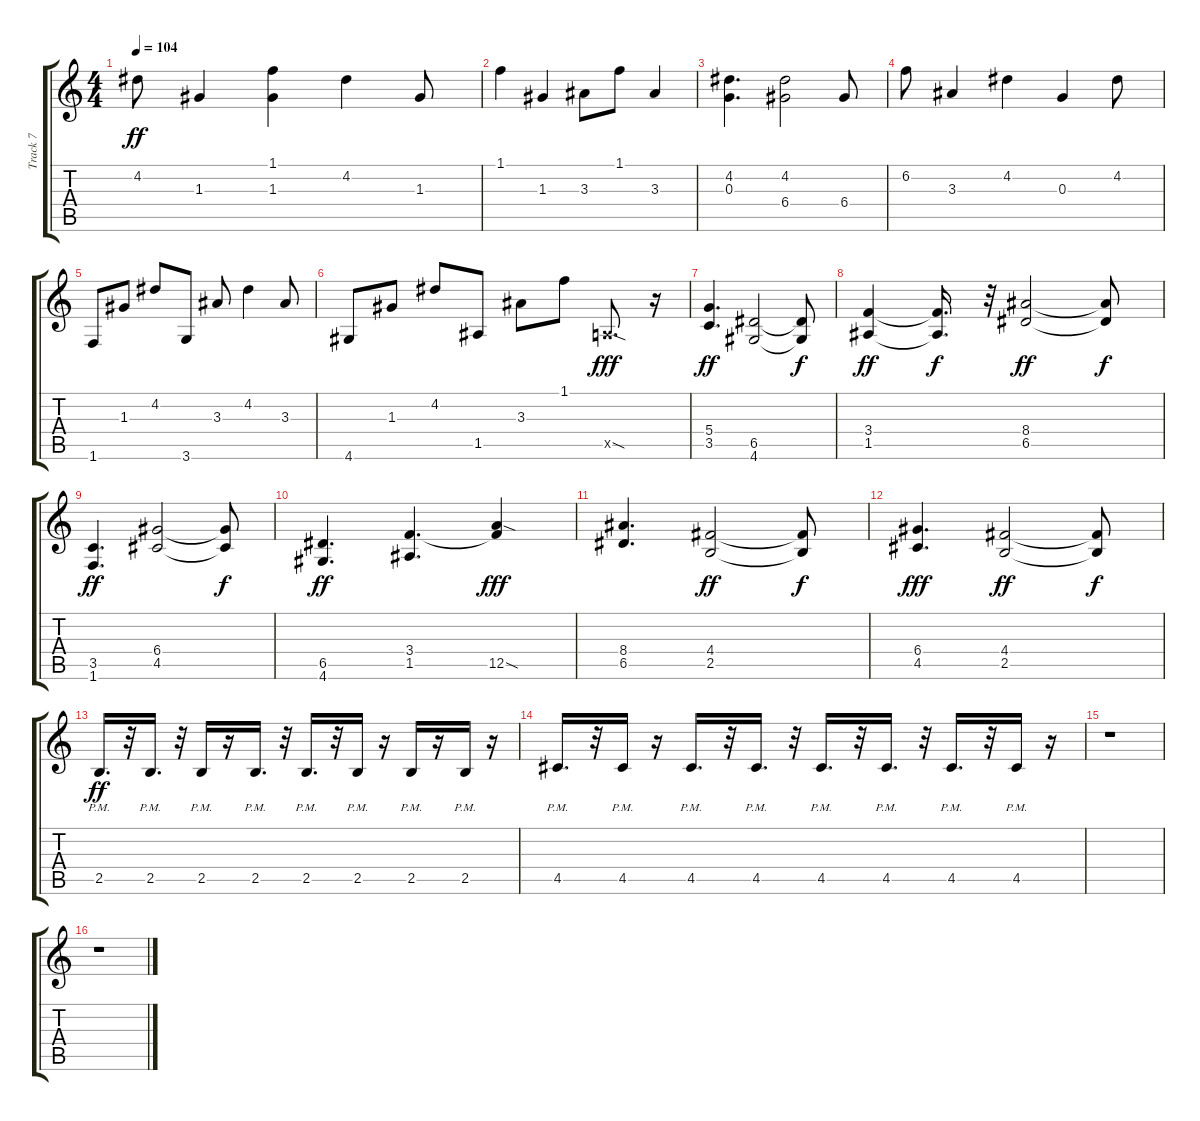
\track ("Track 7" "Track 7") {instrument acousticguitarsteel}
\staff {score tabs}
\tuning (E4 B3 G3 D3 A2 E2) {hide}
\ts (4 4)
\tempo 104
\clef g2
\ks c
4.2.8{dy ff} 1.3.4 (1.1 1.3).4 4.2.4 1.3.8 |
1.1.4 1.3.4 3.3.8 1.1.8 3.3.4 |
(4.2 0.3).4{d} (4.2 6.4).2 6.4.8 |
6.2.8 3.3.4 4.2.4 0.3.4 4.2.8 |
1.6.8 1.3.8 4.2.8 3.6.8 3.3.8 4.2.4 3.3.8 |
4.6.8 1.3.8 4.2.8 1.5.8 3.3.8 1.1.8 0.5{sod x}.8{d dy fff instrument distortionguitar} r.16 |
(5.4 3.5).4{d dy ff} (6.5 4.6).2 (6.5{t} 4.6{t}).8{dy f} |
(3.4 1.5).4{dy ff} (3.4{t} 1.5{t}).16{d dy f} r.32 (8.4 6.5).2{dy ff} (8.4{t} 6.5{t}).8{dy f} |
(3.5 1.6).4{d dy ff} (6.4 4.5).2 (6.4{t} 4.5{t}).8{dy f} |
(6.5 4.6).4{d dy ff} (3.4 1.5).4{d} (3.4{t} 12.5{sod}).4{dy fff} |
(8.4 6.5).4{d} (4.4 2.5).2{dy ff} (4.4{t} 2.5{t}).8{dy f} |
(6.4 4.5).4{d dy fff} (4.4 2.5).2{dy ff} (4.4{t} 2.5{t}).8{dy f} |
2.5{pm}.16{d dy ff} r.32 2.5{pm}.16{d} r.32 2.5{pm}.16 r.16 2.5{pm}.16{d} r.32 2.5{pm}.16{d} r.32 2.5{pm}.16 r.16 2.5{pm}.16 r.16 2.5{pm}.16 r.16 |
4.5{pm}.16{d} r.32 4.5{pm}.16 r.16 4.5{pm}.16{d} r.32 4.5{pm}.16{d} r.32 4.5{pm}.16{d} r.32 4.5{pm}.16{d} r.32 4.5{pm}.16{d} r.32 4.5{pm}.16 r.16 |
r.1 |
r.1
